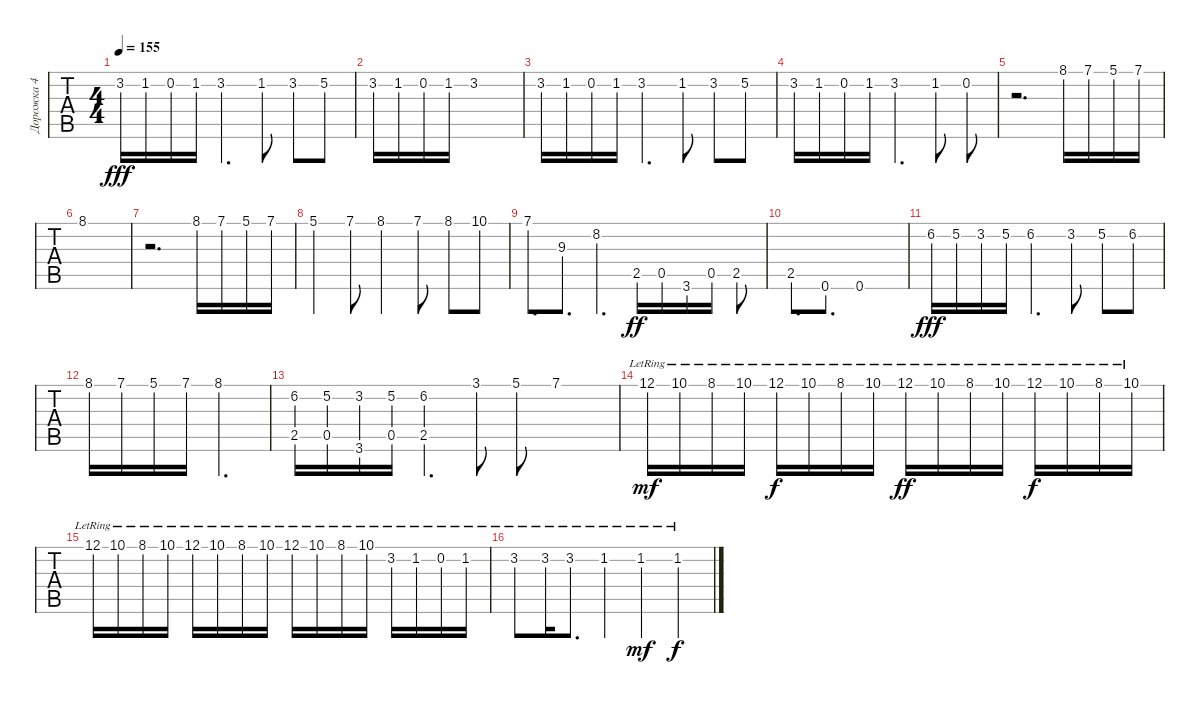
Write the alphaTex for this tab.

\track ("Дорожка 4" "Дорожка 4") {instrument acousticguitarsteel}
\staff {tabs}
\tuning (E4 B3 G3 D3 A2 E2) {hide}
\ts (4 4)
\tempo 155
\clef g2
\ks c
3.2.16{dy fff} 1.2.16 0.2.16 1.2.16 3.2.4{d} 1.2.8 3.2.8 5.2.8 |
3.2.16 1.2.16 0.2.16 1.2.16 3.2.1 |
3.2.16 1.2.16 0.2.16 1.2.16 3.2.4{d} 1.2.8 3.2.8 5.2.8 |
3.2.16 1.2.16 0.2.16 1.2.16 3.2.4{d} 1.2.8 0.2.8 |
r.2{d} 8.1.16 7.1.16 5.1.16 7.1.16 |
8.1.1 |
r.2{d} 8.1.16 7.1.16 5.1.16 7.1.16 |
5.1.4 7.1.8 8.1.4 7.1.8 8.1.8 10.1.8 |
7.1.8{d} 9.3.8{d} 8.2.4{d} 2.5.16{dy ff} 0.5.16 3.6.16 0.5.16 2.5.8 |
2.5.8{d} 0.6.8{d} 0.6.1 |
6.2.16{dy fff} 5.2.16 3.2.16 5.2.16 6.2.4{d} 3.2.8 5.2.8 6.2.8 |
8.1.16 7.1.16 5.1.16 7.1.16 8.1.4{d} |
(6.2 2.5).16 (5.2 0.5).16 (3.2 3.6).16 (5.2 0.5).16 (6.2 2.5).4{d} 3.1.8 5.1.8 7.1.1 |
12.1{lr}.16{dy mf} 10.1{lr}.16 8.1{lr}.16 10.1{lr}.16 12.1{lr}.16{dy f} 10.1{lr}.16 8.1{lr}.16 10.1{lr}.16 12.1{lr}.16{dy ff} 10.1{lr}.16 8.1{lr}.16 10.1{lr}.16 12.1{lr}.16{dy f} 10.1{lr}.16 8.1{lr}.16 10.1{lr}.16 |
12.1{lr}.16 10.1{lr}.16 8.1{lr}.16 10.1{lr}.16 12.1{lr}.16 10.1{lr}.16 8.1{lr}.16 10.1{lr}.16 12.1{lr}.16 10.1{lr}.16 8.1{lr}.16 10.1{lr}.16 3.2{lr}.16{instrument acousticguitarsteel} 1.2{lr}.16 0.2{lr}.16 1.2{lr}.16 |
3.2{lr}.8{instrument acousticguitarsteel} 3.2{lr}.16 3.2{lr}.8{d} 1.2{lr}.4 1.2{lr}.4{dy mf} 1.2{lr}.4{dy f}
